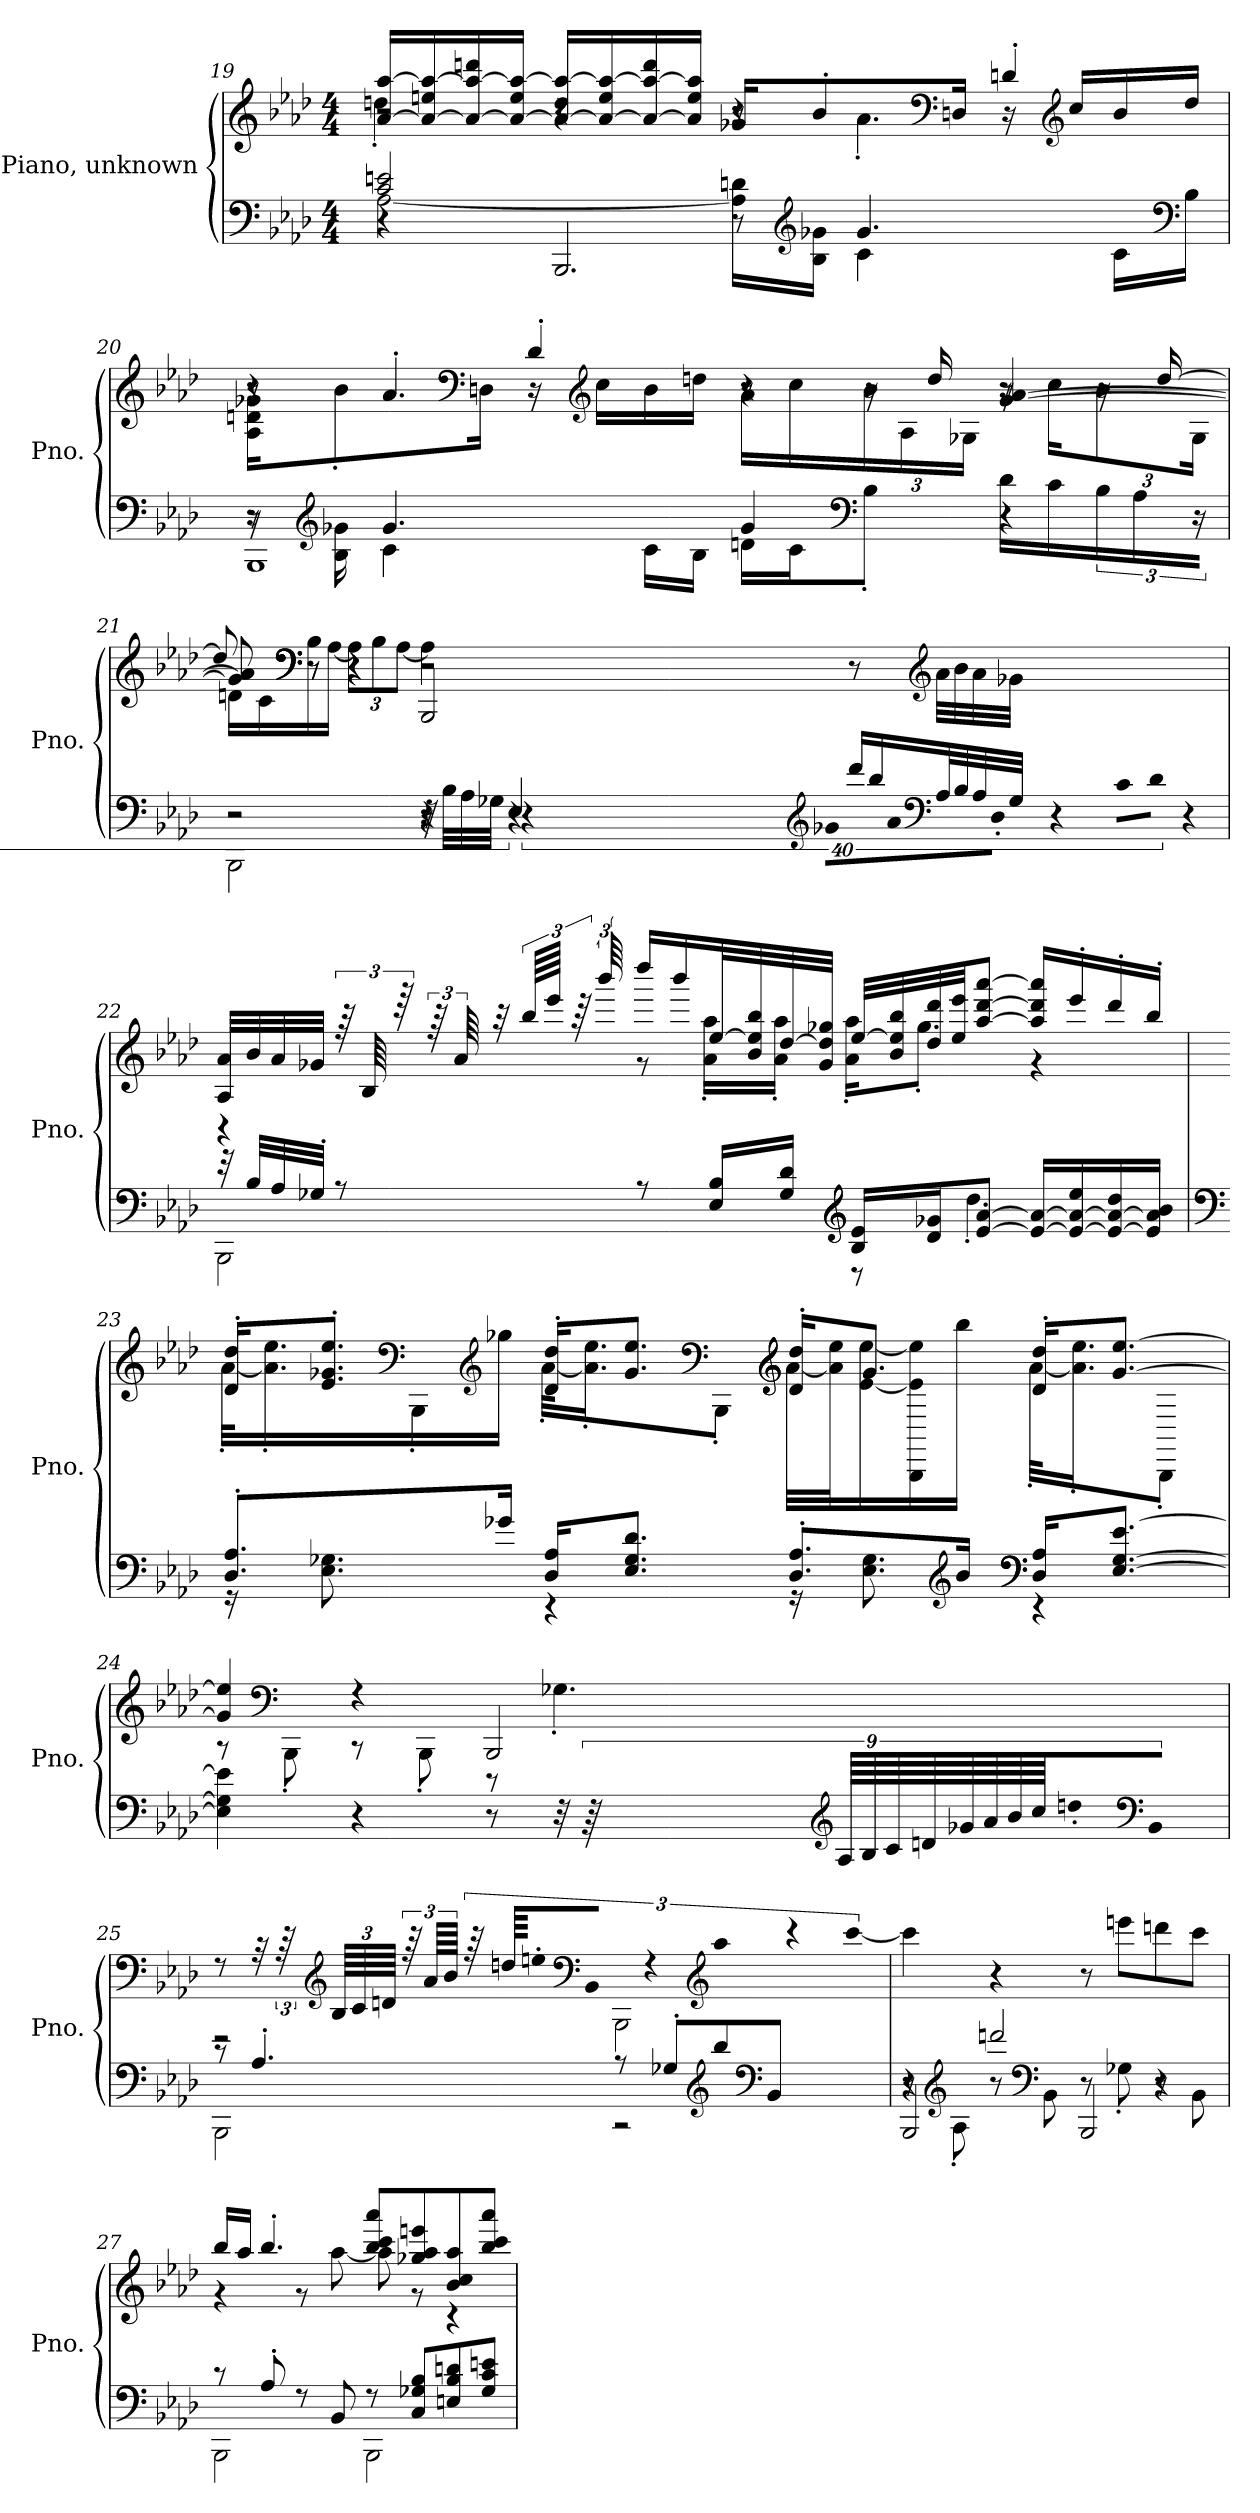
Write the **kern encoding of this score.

**kern	**kern
*part1	*part1
*staff2	*staff1
*I"Piano, unknown	*
*I'Pno.	*
!!LO:LB:g=z
*clefF4	*clefG2
*k[b-e-a-d-]	*k[b-e-a-d-]
*M4/4	*M4/4
=19	=19
*^	*^
*	*^	*	*^
2c/ 2en/	[2A-\	4r	[16a-/ [16aa-/LL	4ddn'\	2r
.	.	.	16a-/_ 16een/ 16aa-/_	.	.
.	.	.	16a-/_ 16aa-/_ 16dddn/	.	.
.	.	.	16a-/_ 16ee/ 16aa-/_JJ	.	.
.	.	2.BBB-/	16a-/_ 16dd/ 16aa-/_LL	4r	.
.	.	.	16a-/_ 16ee/ 16aa-/_	.	.
.	.	.	16a-/_ 16aa-/_ 16ddd/	.	.
.	.	.	16a-/] 16ee/ 16aa-/]JJ	.	.
8r	16A-\] 16dn\LL	.	16g-X/KL	8r	4r
*clefG2	*	*	*	*	*
.	16B-\ 16g-X\JJ	.	8b-'/	.	.
4.g-/	4c\	.	.	4.a-'\	.
*	*	*	*clefF4	*	*
.	.	.	16Dn/Jk	.	.
.	.	.	16r	.	4dn'/
*	*	*	*clefG2	*	*
.	.	.	16cc/LL	.	.
.	16c\LL	.	16b-/	.	.
*clefF4	*	*	*	*	*
.	16B-\JJ	.	16dd/JJ	.	.
!!LO:LB:g=z	!!	!!
=20	=20	=20	=20	=20	=20
8r	16r	1BBB-	4r	16A-\ 16dn\ 16g-X\KL	8r
*clefG2	*	*	*	*	*
.	16B-\ 16g-X\	.	.	8b-'\	.
4.g-/	4c\	.	.	.	4.a-'/
*	*	*	*clefF4	*	*
.	.	.	.	16Dn\Jk	.
.	.	.	4d'/	16r	.
*	*	*	*clefG2	*	*
.	.	.	.	16cc\LL	.
.	16c\LL	.	.	16b-\	.
.	16B-\JJ	.	.	16ddn\JJ	.
4g-/	16dn\LL	.	4r	16a-\LL	8r
.	16c\J	.	.	16cc\	.
*clefF4	*	*	*	*	*
*	*	*	*	*Xbrackettup	*
.	8B-'\J	.	.	24b-\	16r
.	.	.	.	24A-\	.
.	.	.	.	.	16dd/
.	.	.	.	24G-X\JJ	.
4r	16d\LL	.	[4g-/ [4a-/	16r	8r
.	16c\	.	.	16cc\KL	.
.	24B-\	.	.	12b-\	16r
.	24A-\JJ	.	.	.	.
.	.	.	.	.	[16dd/
.	24r	.	.	24G-\Jk	.
!!LO:LB:g=z	!!	!!
=21	=21	=21	=21	=21	=21
2r	2BBB-\	2r	8g-/] 8a-/]	16dn\LL	8dd/]
.	.	.	.	16c\	.
*	*	*	*clefF4	*	*
.	.	.	8r	16B-\	8r
.	.	.	.	[16A-\JJ	.
.	.	.	4r	12A-\L]	4r
.	.	.	.	12B-\	.
.	.	.	.	[12A-\J	.
4r	32r	8r	2r	4A-\]	2BBB-/
.	32B-\LLL	.	.	.	.
.	32A-\	.	.	.	.
.	32G-X\JJJ	.	.	.	.
!	!LO:N:vis=64	!	!	!	!
.	960%17r	4.E-/	.	.	.
!	!LO:N:vis=32	!	!	!	!
.	640%23r	.	.	.	.
*clefG2	*	*	*	*	*
!	!LO:N:vis=256	!	!	!	!
.	1920%17g-X\LLLLL	.	.	.	.
!	!LO:N:vis=256	!	!	!	!
.	1920%17a-\J	.	.	.	.
!	!LO:N:vis=64	!	!	!	!
.	960%17b-'\JJJJ	.	.	.	.
!	!LO:N:vis=64	!	!	!	!
.	960%17r	.	.	.	.
.	1920ryy	.	.	.	.
!	!LO:N:vis=256	!	!	!	!
.	1920%17aa-\LLLLL	.	.	.	.
!	!LO:N:vis=256	!	!	!	!
.	1920%17bb-\JJJJJ	.	.	.	.
16ddd-/LL	4r	.	.	8r	.
16bb-/	.	.	.	.	.
*clefF4	*	*	*clefG2	*	*
32A-/L	.	.	.	32a-\LLL	.
32B-/	.	.	.	32b-\	.
32A-/	.	.	.	32a-\	.
32G-/JJJ	.	.	.	32g-X\JJJ	.
*	*v	*v	*	*	*
*	*	*	*v	*v
!!LO:LB:g=z
=22	=22	=22	=22
32r	2BBB-\	32A-/ 32a-/LLL	4r
32B-/LLL	.	32b-/	.
32A-/	.	32a-/	.
32G-X'/JJJ	.	32g-X/JJJ	.
*	*	*brackettup	*
8r	.	96r	.
.	.	96B-/	.
.	.	96r	.
.	.	96r	.
.	.	96a-/	.
.	.	32r	.
.	.	96bb-/LLLL	.
.	.	96eee-/JJJJ	.
.	.	96r	.
.	.	96bbb-/	.
8r	.	16dddd-/LL	8r
.	.	16bbb-/	.
16E-/ 16B-/LL	.	[32ee-/L	16a-\' 16aa-\'LL
.	.	32b-/ 32ee-/] 32bb-/	.
16G-/ 16d-/JJ	.	[32dd-/	16a-\' 16aa-\'JJ
.	.	32g-/ 32dd-/] 32gg-X/JJJ	.
*clefG2	*	*	*
16B-/ 16e-/LL	8r	[32ee-/LLL	16a-\' 16aa-\'KL
.	.	32b-/ 32ee-/] 32bb-/	.
16d-/ 16g-X/J	.	32dd-/ 32ddd-/	8.gg-'\J
.	.	32ee-/ 32eee-/JJ	.
[8e-/ [8a-/J	4.dd-'\	[8aa-/ [8ddd-/ [8aaa-/J	.
16e-/_ 16a-/_LL	.	16aa-/] 16ddd-/] 16aaa-/]LL	4r
16e-/_ 16a-/_ 16ee-/	.	16eee-'/	.
16e-/_ 16a-/_ 16dd-/	.	16ddd-'/	.
16e-/] 16a-/] 16b-/JJ	.	16bb-'/JJ	.
!!LO:LB:g=z	!!
=23	=23	=23	=23
*clefF4	*	*	*
8.D-/' 8.A-/'L	16r	16d-/' 16dd-/'KL	[32a-'\KLL
.	.	.	16.a-\]' 16.ee-\'
.	8.E-\ 8.G-X\	8.e-/' 8.g-X/' 8.ee-/'J	.
*	*	*clefF4	*
.	.	.	16BBB-'\
*	*	*clefG2	*
16g-X/Jk	.	.	16gg-X\JJ
16D-/ 16A-/KL	4r	16d-/' 16dd-/'KL	[32a-'\KLL
.	.	.	16.a-\]' 16.ee-\'J
8.E-/ 8.G-/ 8.d-/J	.	8.g-/ 8.ee-/J	.
*	*	*clefF4	*
.	.	.	8BBB-'\J
*	*	*clefG2	*
8.D-/' 8.A-/'L	16r	16d-/' 16dd-/'KL	[32a-\LLL
.	.	.	32a-\] 32ee-\J
.	8.E-\ 8.G-\	8.g-/J	[16e-\ [16ee-\
.	.	.	16BBB-\ 16e-\] 16ee-\]
*clefG2	*	*	*
16b-/Jk	.	.	16bb-\JJ
*clefF4	*	*	*
16D-/ 16A-/KL	4r	16d-/' 16dd-/'KL	[32a-'\KLL
.	.	.	16.a-\]' 16.ee-\'J
[8.E-/ [8.G-/ [8.e-/J	.	[8.g-/ [8.ee-/J	.
.	.	.	8BBB-'\J
*v	*v	*	*
!!LO:PB:g=z	!!
=24	=24	=24
4E-\] 4G-\] 4e-\]	4g-/] 4ee-/]	8r
*	*clefF4	*
.	.	8BBB-'\
4r	4r	8r
.	.	8BBB-'\
8r	2BBB-/	8r
32r	.	4.G-X'\
96r	.	.
*clefG2	*	*
96A-/LLLL	.	.
96B-/	.	.
*Xbrackettup	*	*
96c/	.	.
96dn/	.	.
96g-X/	.	.
96a-/	.	.
96b-/	.	.
96cc/JJJ	.	.
8ddn'/	.	.
*clefF4	*	*
8BB-/J	.	.
!!LO:LB:g=z	!!
=25	=25	=25
*^	*	*
8r	2BBB-\	8r	2r
4.A-'/	.	32r	.
.	.	96r	.
*	*	*clefG2	*
.	.	96B-/LLLL	.
.	.	96c/	.
.	.	96dn/JJJJ	.
.	.	96r	.
.	.	96a-/LLLL	.
.	.	96b-/JJJJ	.
.	.	96r	.
.	.	96ddn/KKKL	.
.	.	8een'/	.
*	*	*clefF4	*
.	.	8BB-/J	.
8r	2r	8r	2BBB-\
*	*	*clefG2	*
8G-X'/L	.	8aa-/	.
*clefG2	*	*	*
8bb-/	.	8r	.
*clefF4	*	*	*
8BB-/J	.	[8ccc/	.
*	*	*v	*v
=26	=26	=26
*	*^	*
4r	8r	2BBB-/	4ccc\]
*clefG2	*	*	*
.	8A-'\	.	.
2dddn/	8r	.	4r
*clefF4	*	*	*
.	8BB-\	.	.
.	8r	2BBB-/	8r
.	8G-X'\	.	8eeen\L
4r	8r	.	8dddn\
.	8BB-\	.	8ccc\J
*	*v	*v	*
!!LO:LB:g=z
=27	=27	=27
*	*	*^
8r	2BBB-\	16bb-/LL	4r
.	.	16aa-/JJ	.
8A-'/	.	4.bb-'/	.
8r	.	.	8r
8BB-/	.	.	[8aa-\
8r	2BBB-\	8bb-/ 8ccc/ 8aaa-/L	8aa-\]
8C/ 8G-X/ 8B-/L	.	8gg-X/ 8aa-/ 8eeen/	8r
8En/ 8B-/ 8dn/	.	8b-/ 8cc/ 8aa-/	4r
8G-/ 8c/ 8en/J	.	8bb-/ 8ccc/ 8aaa-/J	.
*v	*v	*	*
*	*v	*v
=	=
*-	*-
